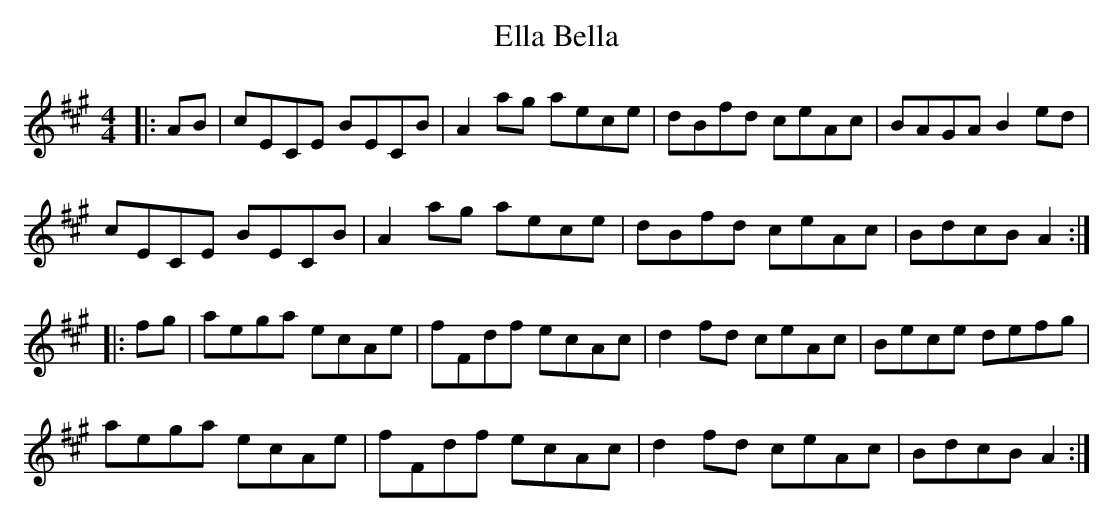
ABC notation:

X:1
T: Ella Bella
M: 4/4
L: 1/8
K: Amaj
|:AB|cECE BECB|A2 ag aece|dBfd ceAc|BAGA B2 ed|
cECE BECB|A2 ag aece|dBfd ceAc|BdcB A2:|
|:fg|aega ecAe|fFdf ecAc|d2 fd ceAc|Bece defg|
aega ecAe|fFdf ecAc|d2 fd ceAc|BdcB A2:|
